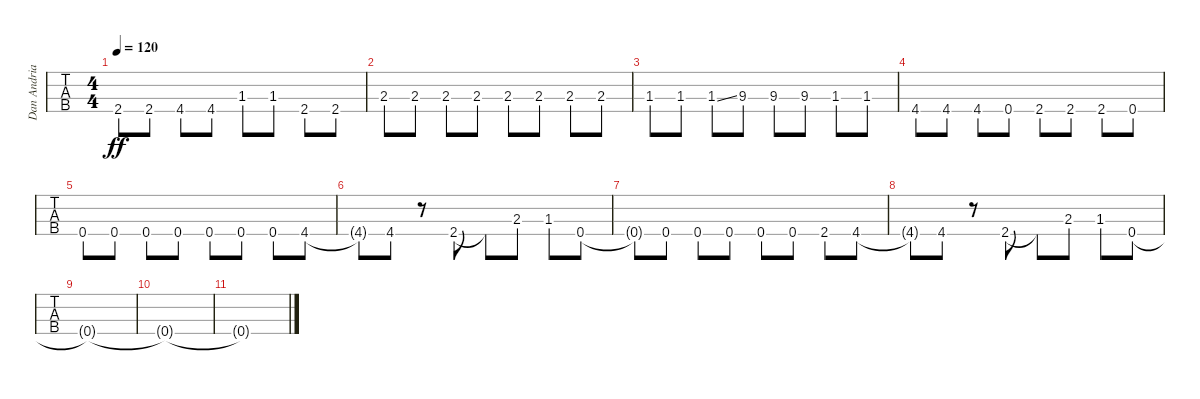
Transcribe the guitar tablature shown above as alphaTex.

\track ("Dan Andriano - Bass" "Dan Andria") {instrument electricbassfinger}
\staff {tabs}
\tuning (G2 D2 A1 E1) {hide}
\ts (4 4)
\tempo 120
\clef f4
\ks b
2.4.8{dy ff} 2.4.8 4.4.8 4.4.8 1.3.8 1.3.8 2.4.8 2.4.8 |
2.3.8 2.3.8 2.3.8 2.3.8 2.3.8 2.3.8 2.3.8 2.3.8 |
1.3.8 1.3.8 1.3{ss}.8 9.3.8 9.3.8 9.3.8 1.3.8 1.3.8 |
4.4.8 4.4.8 4.4.8 0.4.8 2.4.8 2.4.8 2.4.8 0.4.8 |
0.4.8 0.4.8 0.4.8 0.4.8 0.4.8 0.4.8 0.4.8 4.4.8 |
4.4{t}.8 4.4.8 r.8 2.4.8 2.4{t}.8 2.3.8 1.3.8 0.4.8 |
0.4{t}.8 0.4.8 0.4.8 0.4.8 0.4.8 0.4.8 2.4.8 4.4.8 |
4.4{t}.8 4.4.8 r.8 2.4.8 2.4{t}.8 2.3.8 1.3.8 0.4.8 |
0.4{t}.1 |
0.4{t}.1 |
0.4{t}.1
